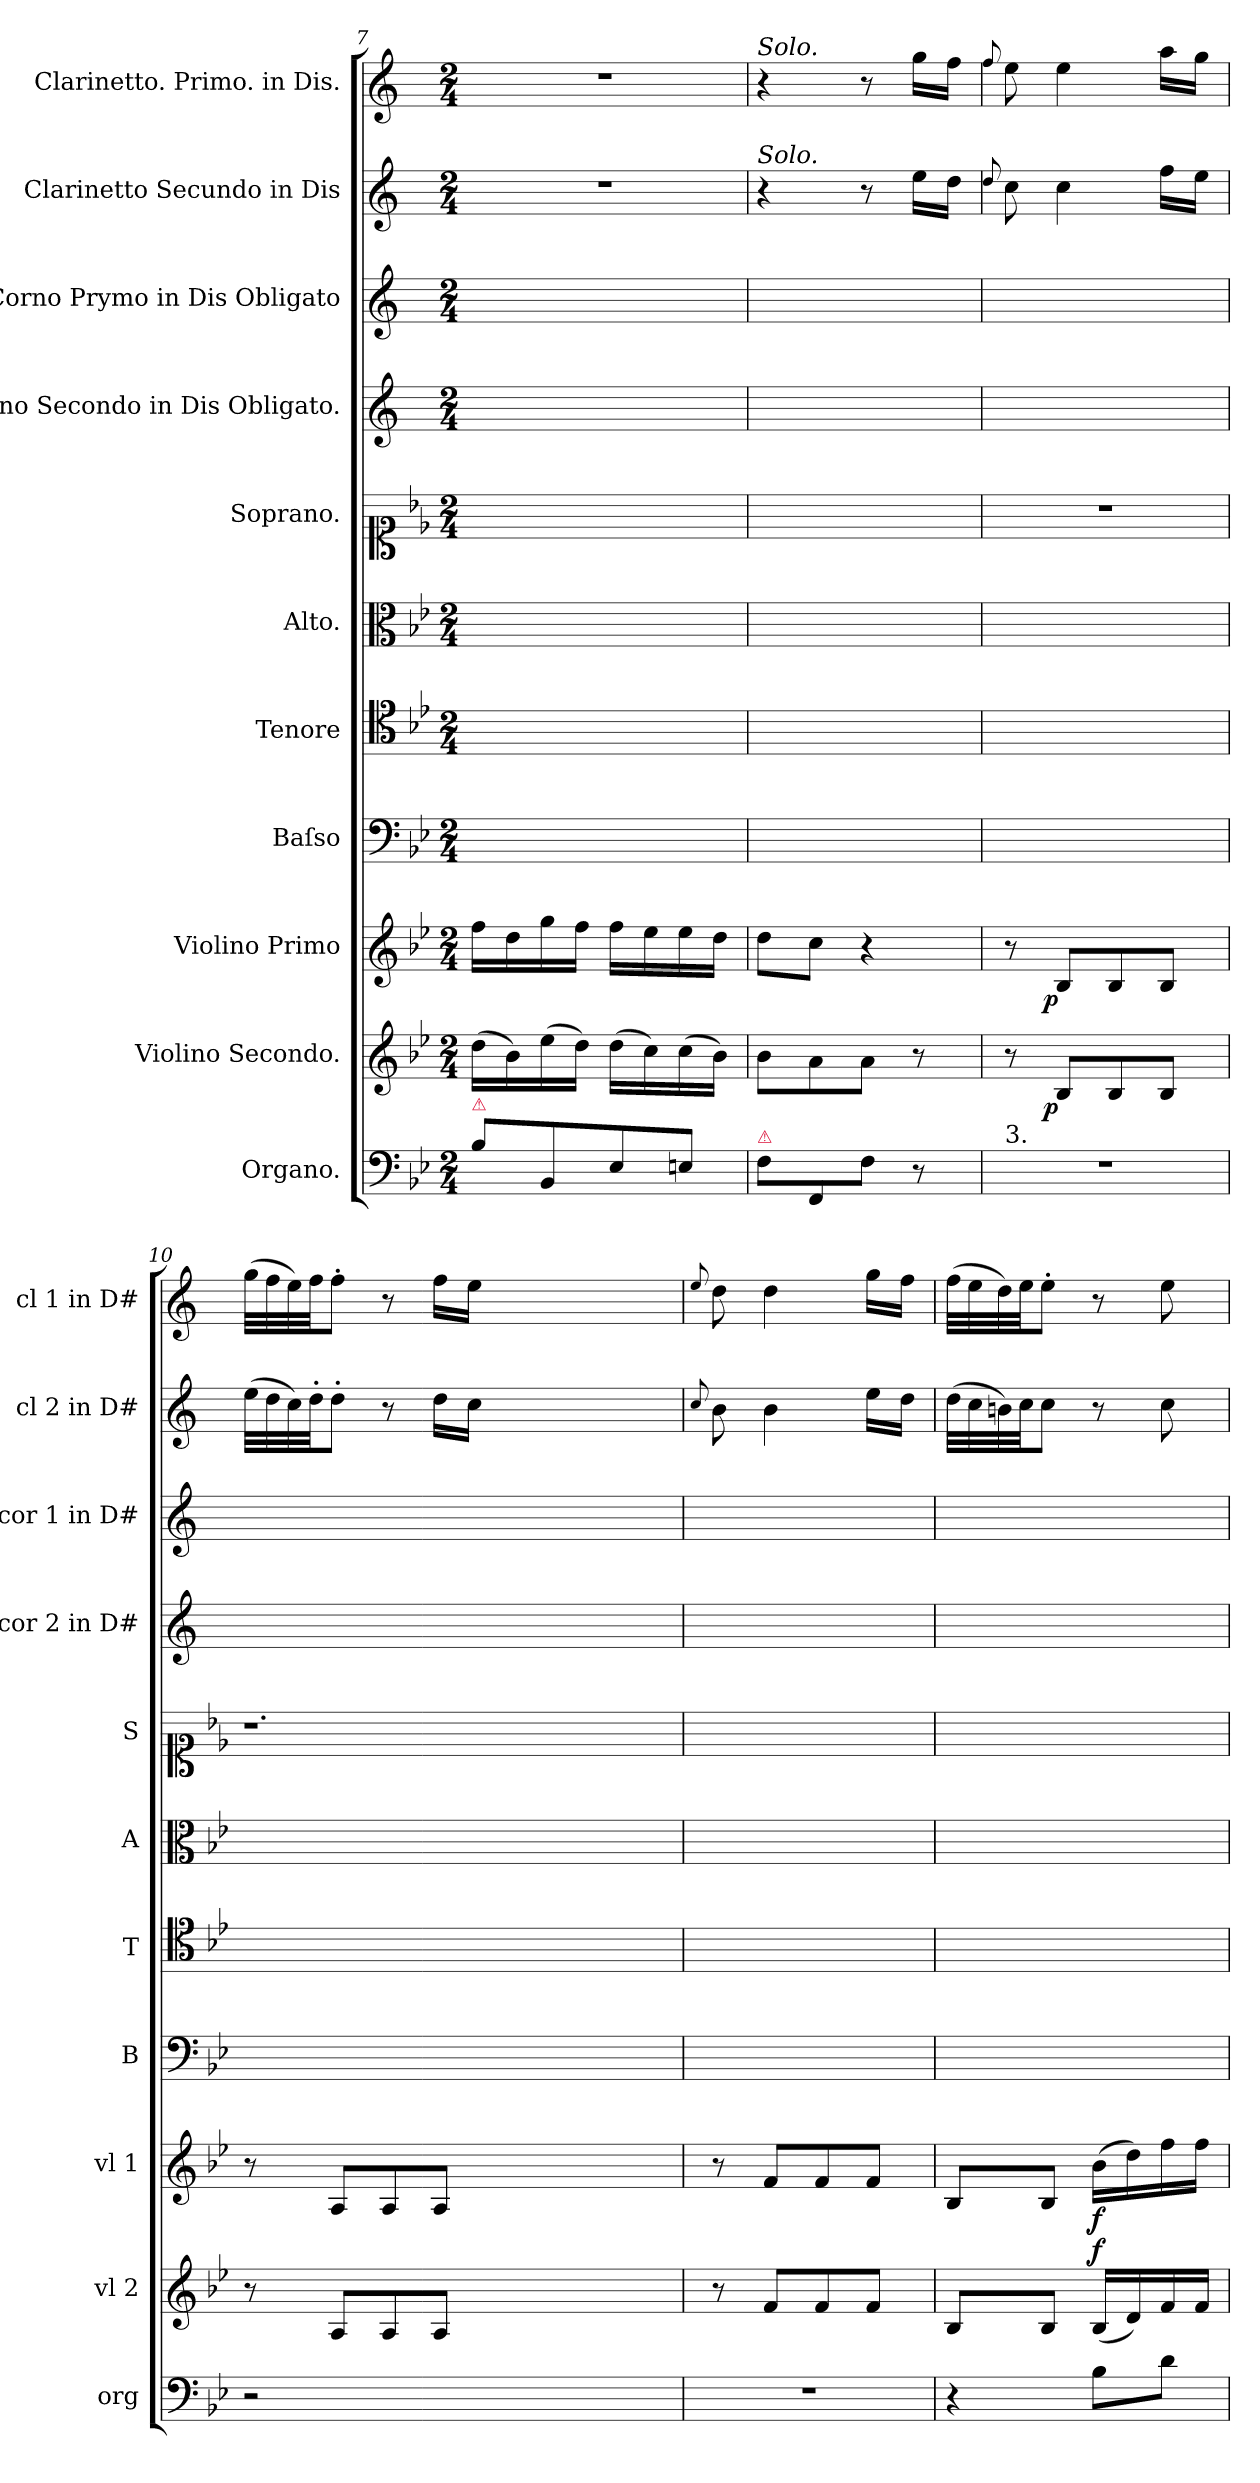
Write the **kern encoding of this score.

**kern	**kern	**dynam	**kern	**dynam	**kern	**kern	**kern	**kern	**kern	**kern	**kern	**kern
*part11	*part10	*part10	*part9	*part9	*part8	*part7	*part6	*part5	*part4	*part3	*part2	*part1
*staff11	*staff10	*staff10	*staff9	*staff9	*staff8	*staff7	*staff6	*staff5	*staff4	*staff3	*staff2	*staff1
*I"Organo.	*I"Violino Secondo.	*	*I"Violino Primo	*	*I"Baſso	*I"Tenore	*I"Alto.	*I"Soprano.	*I"Corno Secondo in Dis Obligato.	*I"Corno Prymo in Dis Obligato	*I"Clarinetto Secundo in Dis	*I"Clarinetto. Primo. in Dis.
*I'org	*I'vl 2	*	*I'vl 1	*	*I'B	*I'T	*I'A	*I'S	*I'cor 2 in D#	*I'cor 1 in D#	*I'cl 2 in D#	*I'cl 1 in D#
*clefF4	*clefG2	*	*clefG2	*	*clefF4	*clefC4	*clefC3	*clefC1	*clefG2	*clefG2	*clefG2	*clefG2
*	*	*	*	*	*	*	*	*	*ITrd5c9	*ITrd5c9	*ITrd1c2	*ITrd1c2
*k[b-e-]	*k[b-e-]	*	*k[b-e-]	*	*k[b-e-]	*k[b-e-]	*k[b-e-]	*k[b-e-]	*k[b-e-a-]	*k[b-e-a-]	*k[b-e-]	*k[b-e-]
*M2/4	*M2/4	*	*M2/4	*	*M2/4	*M2/4	*M2/4	*M2/4	*M2/4	*M2/4	*M2/4	*M2/4
=7	=7	=7	=7	=7	=7	=7	=7	=7	=7	=7	=7	=7
!LO:TX:a:color=crimson:t=⚠	!	!	!	!	!	!	!	!	!	!	!	!
8B-\L	(16dd\LL	.	16ff\LL	.	2ryy	2ryy	2ryy	2ryy	2ryy	2ryy	2r	2r
.	16b-\)	.	16dd\	.	.	.	.	.	.	.	.	.
8BB-/	(16ee-\	.	16gg\	.	.	.	.	.	.	.	.	.
.	16dd\JJ)	.	16ff\JJ	.	.	.	.	.	.	.	.	.
8E-/	(16dd\LL	.	16ff\LL	.	.	.	.	.	.	.	.	.
.	16cc\)	.	16ee-\	.	.	.	.	.	.	.	.	.
8En/J	(16cc\	.	16ee-\	.	.	.	.	.	.	.	.	.
.	16b-\JJ)	.	16dd\JJ	.	.	.	.	.	.	.	.	.
=8	=8	=8	=8	=8	=8	=8	=8	=8	=8	=8	=8	=8
!	!	!	!	!	!	!	!	!	!	!	!	!LO:TX:a:i:t=Solo.
!	!	!	!	!	!	!	!	!	!	!	!LO:TX:a:i:t=Solo.	!
!LO:TX:a:color=crimson:t=⚠	!	!	!	!	!	!	!	!	!	!	!	!
8F\L	8b-\L	.	8dd\L	.	2ryy	2ryy	2ryy	2ryy	2ryy	2ryy	4r	4r
8FF/	8a\	.	8cc\J	.	.	.	.	.	.	.	.	.
8F\J	8a\J	.	4r	.	.	.	.	.	.	.	8r	8r
8r	8r	.	.	.	.	.	.	.	.	.	16dd\LL	16ff\LL
.	.	.	.	.	.	.	.	.	.	.	16cc\JJ	16ee-\JJ
=9	=9	=9	=9	=9	=9	=9	=9	=9	=9	=9	=9	=9
.	.	.	.	.	.	.	.	.	.	.	8qqcc/	8qqee-/
!LO:TX:a:t=3.	!	!	!	!	!	!	!	!	!	!	!	!
2r	8r	.	8r	.	2ryy	2ryy	2ryy	2r	2ryy	2ryy	8b-\	8dd\
!	!	!LO:DY:rj	!	!LO:DY:b:rj	!	!	!	!	!	!	!	!
.	8B-/L	p	8B-/L	p	.	.	.	.	.	.	4b-\	4dd\
.	8B-/	.	8B-/	.	.	.	.	.	.	.	.	.
.	8B-/J	.	8B-/J	.	.	.	.	.	.	.	16ee-\LL	16gg\LL
.	.	.	.	.	.	.	.	.	.	.	16dd\JJ	16ff\JJ
=10	=10	=10	=10	=10	=10	=10	=10	=10	=10	=10	=10	=10
2r	8r	.	8r	.	2ryy	2ryy	2ryy	1.r	2ryy	2ryy	(32dd\LLL	(32ff\LLL
.	.	.	.	.	.	.	.	.	.	.	32cc\	32ee-\
.	.	.	.	.	.	.	.	.	.	.	32b-\)	32dd\)
.	.	.	.	.	.	.	.	.	.	.	32cc'\JJ	32ee-\JJ
.	8A/L	.	8A/L	.	.	.	.	.	.	.	8cc'\J	8ee-'\J
.	8A/	.	8A/	.	.	.	.	.	.	.	8r	8r
.	8A/J	.	8A/J	.	.	.	.	.	.	.	16cc\LL	16ee-\LL
.	.	.	.	.	.	.	.	.	.	.	16b-\JJ	16dd\JJ
1ryy	1ryy	.	1ryy	.	1ryy	1ryy	1ryy	.	1ryy	1ryy	1ryy	1ryy
=11	=11	=11	=11	=11	=11	=11	=11	=11	=11	=11	=11	=11
.	.	.	.	.	.	.	.	.	.	.	8qqb-/	8qqdd/
2r	8r	.	8r	.	2ryy	2ryy	2ryy	2ryy	2ryy	2ryy	8a\	8cc\
.	8f/L	.	8f/L	.	.	.	.	.	.	.	4a\	4cc\
.	8f/	.	8f/	.	.	.	.	.	.	.	.	.
.	8f/J	.	8f/J	.	.	.	.	.	.	.	16dd\LL	16ff\LL
.	.	.	.	.	.	.	.	.	.	.	16cc\JJ	16ee-\JJ
=12	=12	=12	=12	=12	=12	=12	=12	=12	=12	=12	=12	=12
4r	8B-/L	.	8B-/L	.	2ryy	2ryy	2ryy	2ryy	2ryy	2ryy	(32cc\LLL	(32ee-\LLL
.	.	.	.	.	.	.	.	.	.	.	32b-\	32dd\
.	.	.	.	.	.	.	.	.	.	.	32an\)	32cc\)
.	.	.	.	.	.	.	.	.	.	.	32b-\JJ	32dd\JJ
.	8B-/J	.	8B-/J	.	.	.	.	.	.	.	8b-\J	8dd'\J
!	!	!LO:DY:a	!	!LO:DY:b	!	!	!	!	!	!	!	!
8B-\L	(16B-/LL	f.	(16b-\LL	f	.	.	.	.	.	.	8r	8r
.	16d/)	.	16dd\)	.	.	.	.	.	.	.	.	.
8d\J	16f/	.	16ff\	.	.	.	.	.	.	.	8b-\	8dd\
.	16f/JJ	.	16ff\JJ	.	.	.	.	.	.	.	.	.
=	=	=	=	=	=	=	=	=	=	=	=	=
*-	*-	*-	*-	*-	*-	*-	*-	*-	*-	*-	*-	*-
